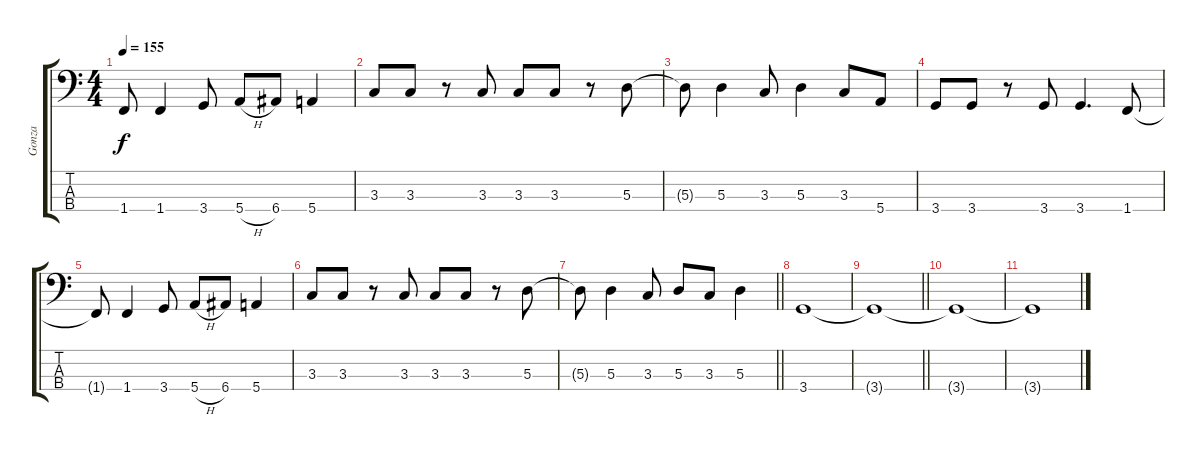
\track ("Gonza" "Gonza") {instrument electricbasspick}
\staff {score tabs}
\tuning (G2 D2 A1 E1) {hide}
\ts (4 4)
\tempo 155
\clef f4
\ks c
1.4{t}.8{dy f} 1.4.4 3.4.8 5.4{h}.8 6.4.8 5.4.4 |
3.3.8 3.3.8 r.8 3.3.8 3.3.8 3.3.8 r.8 5.3.8 |
5.3{t}.8 5.3.4 3.3.8 5.3.4 3.3.8 5.4.8 |
3.4.8 3.4.8 r.8 3.4.8 3.4.4{d} 1.4.8 |
1.4{t}.8 1.4.4 3.4.8 5.4{h}.8 6.4.8 5.4.4 |
3.3.8 3.3.8 r.8 3.3.8 3.3.8 3.3.8 r.8 5.3.8 |
\barLineRight lightlight
5.3{t}.8 5.3.4 3.3.8 5.3.8 3.3.8 5.3.4 |
3.4.1 |
\barLineRight lightlight
3.4{t}.1 |
3.4{t}.1 |
3.4{t}.1
